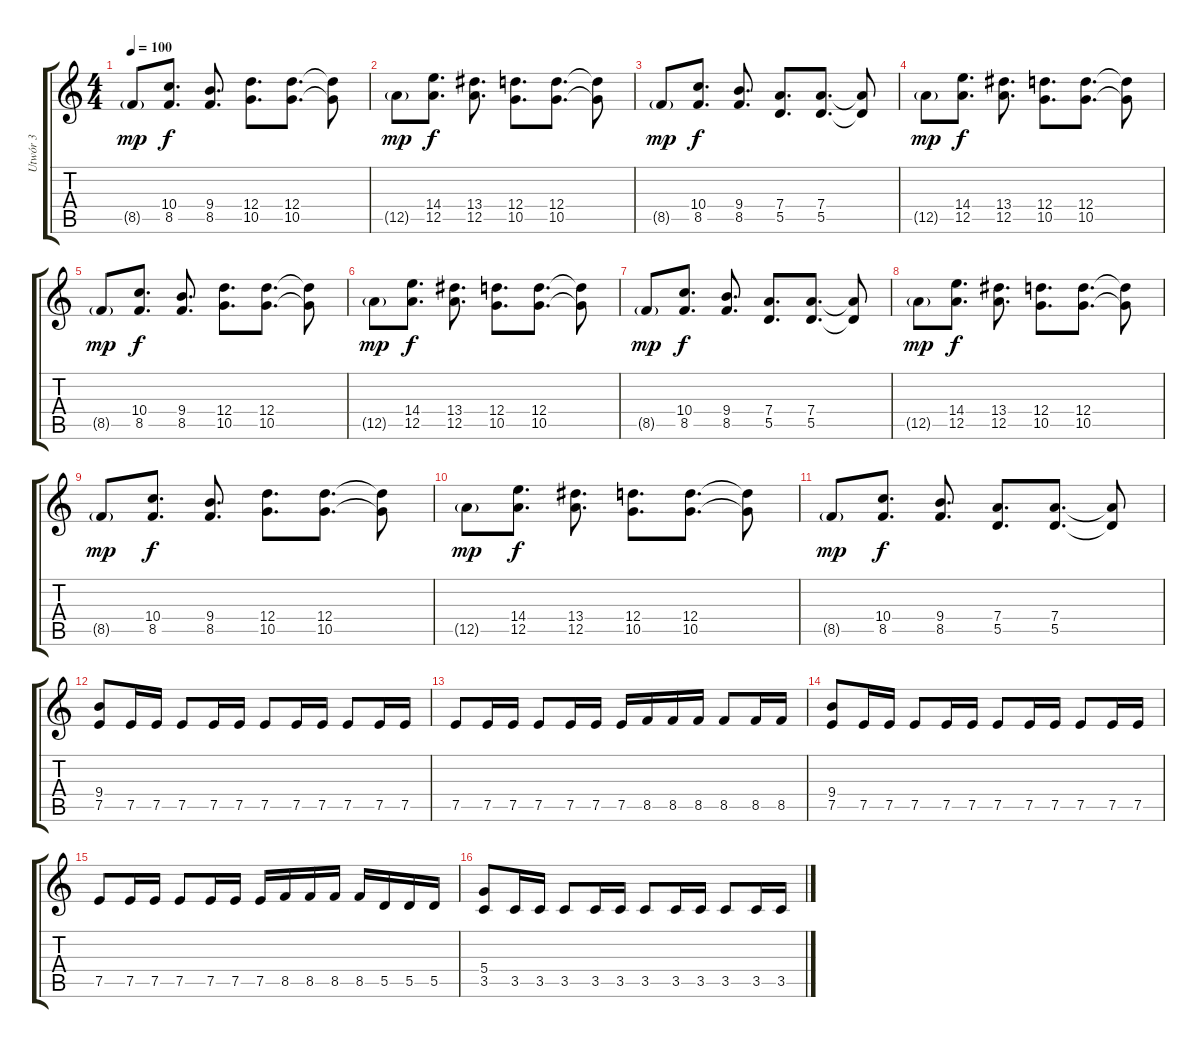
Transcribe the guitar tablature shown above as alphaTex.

\track ("Utwór 3" "Utwór 3") {instrument distortionguitar}
\staff {score tabs}
\tuning (E4 B3 G3 D3 A2 E2) {hide}
\ts (4 4)
\tempo 100
\clef g2
\ks c
8.5{g}.8{dy mp} (10.4 8.5).8{d dy f} (9.4 8.5).8{d} (12.4 10.5).8{d} (12.4 10.5).8{d} (12.4{t} 10.5{t}).8 |
12.5{g}.8{dy mp} (14.4 12.5).8{d dy f} (13.4 12.5).8{d} (12.4 10.5).8{d} (12.4 10.5).8{d} (12.4{t} 10.5{t}).8 |
8.5{g}.8{dy mp} (10.4 8.5).8{d dy f} (9.4 8.5).8{d} (7.4 5.5).8{d} (7.4 5.5).8{d} (7.4{t} 5.5{t}).8 |
12.5{g}.8{dy mp} (14.4 12.5).8{d dy f} (13.4 12.5).8{d} (12.4 10.5).8{d} (12.4 10.5).8{d} (12.4{t} 10.5{t}).8 |
8.5{g}.8{dy mp} (10.4 8.5).8{d dy f} (9.4 8.5).8{d} (12.4 10.5).8{d} (12.4 10.5).8{d} (12.4{t} 10.5{t}).8 |
12.5{g}.8{dy mp} (14.4 12.5).8{d dy f} (13.4 12.5).8{d} (12.4 10.5).8{d} (12.4 10.5).8{d} (12.4{t} 10.5{t}).8 |
8.5{g}.8{dy mp} (10.4 8.5).8{d dy f} (9.4 8.5).8{d} (7.4 5.5).8{d} (7.4 5.5).8{d} (7.4{t} 5.5{t}).8 |
12.5{g}.8{dy mp} (14.4 12.5).8{d dy f} (13.4 12.5).8{d} (12.4 10.5).8{d} (12.4 10.5).8{d} (12.4{t} 10.5{t}).8 |
8.5{g}.8{dy mp} (10.4 8.5).8{d dy f} (9.4 8.5).8{d} (12.4 10.5).8{d} (12.4 10.5).8{d} (12.4{t} 10.5{t}).8 |
12.5{g}.8{dy mp} (14.4 12.5).8{d dy f} (13.4 12.5).8{d} (12.4 10.5).8{d} (12.4 10.5).8{d} (12.4{t} 10.5{t}).8 |
8.5{g}.8{dy mp} (10.4 8.5).8{d dy f} (9.4 8.5).8{d} (7.4 5.5).8{d} (7.4 5.5).8{d} (7.4{t} 5.5{t}).8 |
(9.4 7.5).8 7.5.16 7.5.16 7.5.8 7.5.16 7.5.16 7.5.8 7.5.16 7.5.16 7.5.8 7.5.16 7.5.16 |
7.5.8 7.5.16 7.5.16 7.5.8 7.5.16 7.5.16 7.5.16 8.5.16 8.5.16 8.5.16 8.5.8 8.5.16 8.5.16 |
(9.4 7.5).8 7.5.16 7.5.16 7.5.8 7.5.16 7.5.16 7.5.8 7.5.16 7.5.16 7.5.8 7.5.16 7.5.16 |
7.5.8 7.5.16 7.5.16 7.5.8 7.5.16 7.5.16 7.5.16 8.5.16 8.5.16 8.5.16 8.5.16 5.5.16 5.5.16 5.5.16 |
(5.4 3.5).8 3.5.16 3.5.16 3.5.8 3.5.16 3.5.16 3.5.8 3.5.16 3.5.16 3.5.8 3.5.16 3.5.16
